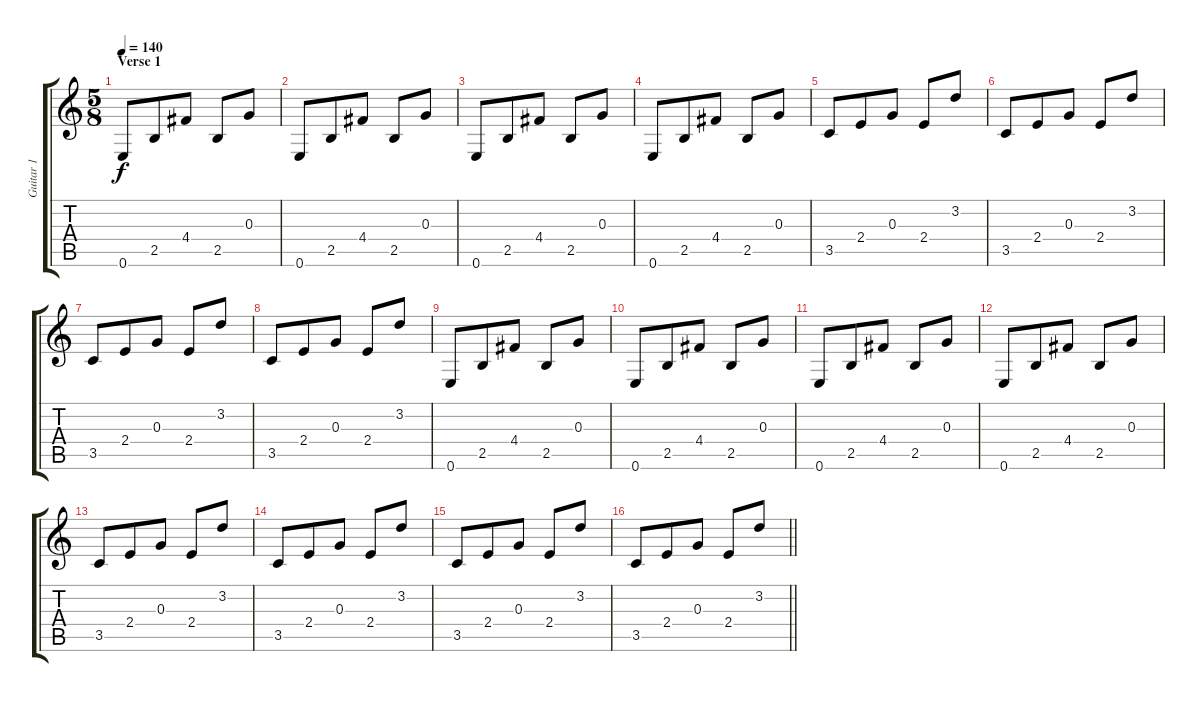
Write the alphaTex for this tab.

\track ("Guitar 1" "Guitar 1") {instrument acousticguitarsteel}
\staff {score tabs}
\tuning (E4 B3 G3 D3 A2 E2) {hide}
\ts (5 8)
\section ("" "Verse 1")
\tempo 140
\clef g2
\ks c
0.6.8{dy f} 2.5.8 4.4.8 2.5.8 0.3.8 |
0.6.8 2.5.8 4.4.8 2.5.8 0.3.8 |
0.6.8 2.5.8 4.4.8 2.5.8 0.3.8 |
0.6.8 2.5.8 4.4.8 2.5.8 0.3.8 |
3.5.8 2.4.8 0.3.8 2.4.8 3.2.8 |
3.5.8 2.4.8 0.3.8 2.4.8 3.2.8 |
3.5.8 2.4.8 0.3.8 2.4.8 3.2.8 |
3.5.8 2.4.8 0.3.8 2.4.8 3.2.8 |
0.6.8 2.5.8 4.4.8 2.5.8 0.3.8 |
0.6.8 2.5.8 4.4.8 2.5.8 0.3.8 |
0.6.8 2.5.8 4.4.8 2.5.8 0.3.8 |
0.6.8 2.5.8 4.4.8 2.5.8 0.3.8 |
3.5.8 2.4.8 0.3.8 2.4.8 3.2.8 |
3.5.8 2.4.8 0.3.8 2.4.8 3.2.8 |
3.5.8 2.4.8 0.3.8 2.4.8 3.2.8 |
\barLineRight lightlight
3.5.8 2.4.8 0.3.8 2.4.8 3.2.8
